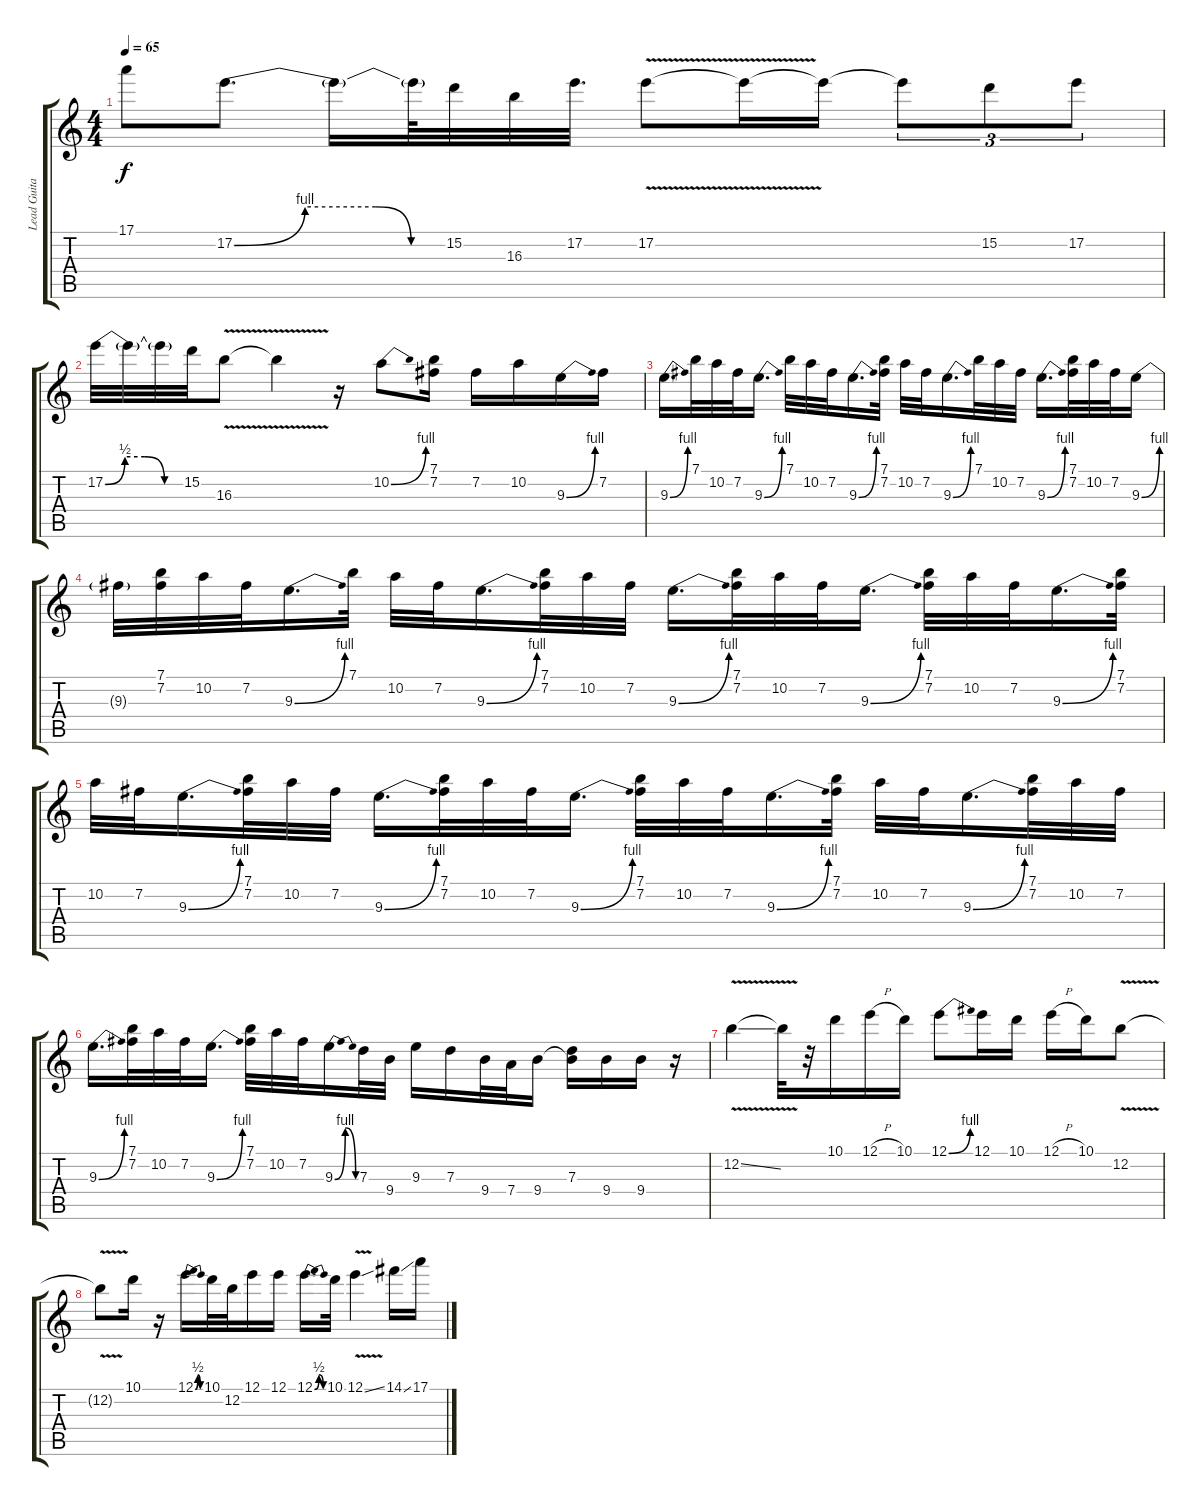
\track ("Lead Guitar" "Lead Guita") {instrument distortionguitar}
\staff {score tabs}
\tuning (E4 B3 G3 D3 A2 E2) {hide}
\ts (4 4)
\tempo 65
\clef g2
\ks c
17.1{t}.8{dy f} 17.2{be (custom 0 0 20 4 40 4 50 0 55 0 60 0)}.8{d} 17.2{t}.16 17.2{t}.64 15.2.32 16.3.32 17.2.32{d} 17.2{v}.8 17.2{t}.16 17.2{t}.16 17.2{t}.8{tu (3 2)} 15.2.8{tu (3 2)} 17.2.8{tu (3 2)} |
17.2{be (custom 0 0 15 2 30 2 45 0 60 0)}.32 17.2{t}.32 17.2{t}.32 15.2.32 16.3{v}.8 16.3{t}.4 r.16 10.2{be (bend 0 0 60 4)}.8 (7.1 7.2).16 7.2.16 10.2.16 9.3{be (bend 0 0 60 4)}.16 7.2.16 |
9.3{be (bend 0 0 60 4)}.16{d} 7.1.32 10.2.32 7.2.32 9.3{be (bend 0 0 60 4)}.16{d} 7.1.32 10.2.32 7.2.32 9.3{be (bend 0 0 60 4)}.16{d} (7.1 7.2).32 10.2.32 7.2.32 9.3{be (bend 0 0 60 4)}.16{d} 7.1.32 10.2.32 7.2.32 9.3{be (bend 0 0 60 4)}.16{d} (7.1 7.2).32 10.2.32 7.2.32 9.3{be (bend 0 0 60 4)}.16 |
9.3{t}.32 (7.1 7.2).32 10.2.32 7.2.32 9.3{be (bend 0 0 60 4)}.16{d} 7.1.32 10.2.32 7.2.32 9.3{be (bend 0 0 60 4)}.16{d} (7.1 7.2).32 10.2.32 7.2.32 9.3{be (bend 0 0 60 4)}.16{d} (7.1 7.2).32 10.2.32 7.2.32 9.3{be (bend 0 0 60 4)}.16{d} (7.1 7.2).32 10.2.32 7.2.32 9.3{be (bend 0 0 60 4)}.16{d} (7.1 7.2).32 |
10.2.32 7.2.32 9.3{be (bend 0 0 60 4)}.16{d} (7.1 7.2).32 10.2.32 7.2.32 9.3{be (bend 0 0 60 4)}.16{d} (7.1 7.2).32 10.2.32 7.2.32 9.3{be (bend 0 0 60 4)}.16{d} (7.1 7.2).32 10.2.32 7.2.32 9.3{be (bend 0 0 60 4)}.16{d} (7.1 7.2).32 10.2.32 7.2.32 9.3{be (bend 0 0 60 4)}.16{d} (7.1 7.2).32 10.2.32 7.2.32 |
9.3{be (bend 0 0 60 4)}.16{d} (7.1 7.2).32 10.2.32 7.2.32 9.3{be (bend 0 0 60 4)}.16{d} (7.1 7.2).32 10.2.32 7.2.32 9.3{be (bendrelease 0 0 25 4 35 4 60 0)}.16 7.3.32 9.4.32 9.3.16 7.3.16 9.4.32 7.4.32 9.4.16 (7.3 9.4{t}).16 9.4.16 9.4.16 r.16 |
12.2{v ss}.4 12.2{t}.32 r.32 10.1.16 12.1{h}.16 10.1.16 12.1{be (bend 0 0 60 4)}.8 12.1.16 10.1.16 12.1{h}.16 10.1.16 12.2{v}.8 |
12.2{t}.8 10.1.16 r.16 12.1{be (bendrelease 0 0 25 2 35 2 60 0)}.16 10.1.32 12.2.32 12.1.16 12.1.16 12.1{be (bendrelease 0 0 25 2 35 2 60 0)}.16{d} 10.1.32 12.1{v ss}.4 14.1{ss}.16 17.1.16
